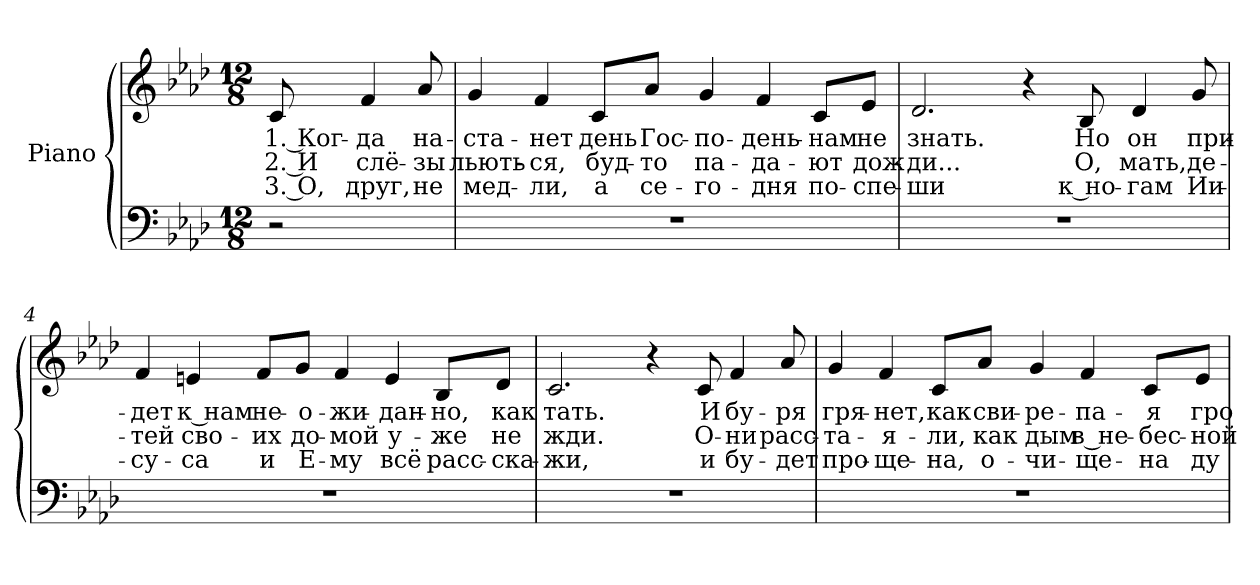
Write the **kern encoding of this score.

**kern	**kern	**text	**text	**text
*part1	*part1	*part1	*part1	*part1
*staff2	*staff1	*staff1	*staff1	*staff1
*I"Piano	*	*	*	*
!!LO:PB:g=z
*clefF4	*clefG2	*	*	*
*k[b-e-a-d-]	*k[b-e-a-d-]	*	*	*
*A-:	*A-:	*	*	*
*M12/8	*M12/8	*	*	*
*MM100	*MM100	*	*	*
=1	=1	=1	=1	=1
!	!	!LO:LY:b:color=#000000	!LO:LY:b:color=#000000	!LO:LY:b:color=#000000
2r	8ci/	1. Ког-	2. И	3. О,
!	!	!LO:LY:b:color=#000000	!LO:LY:b:color=#000000	!LO:LY:b:color=#000000
.	4fi/	-да	слё-	друг,
!	!	!LO:LY:b:color=#000000	!LO:LY:b:color=#000000	!LO:LY:b:color=#000000
.	8a-i/	на-	-зы	не
=2	=2	=2	=2	=2
!LO:N:vis=1	!	!	!	!
!	!	!LO:LY:b:color=#000000	!LO:LY:b:color=#000000	!LO:LY:b:color=#000000
1.r	4gi/	-ста-	льють-	мед-
!	!	!LO:LY:b:color=#000000	!LO:LY:b:color=#000000	!LO:LY:b:color=#000000
.	4fi/	-нет	-ся,	-ли,
!	!	!LO:LY:b:color=#000000	!LO:LY:b:color=#000000	!LO:LY:b:color=#000000
.	8ci/L	день	буд-	а
!	!	!LO:LY:b:color=#000000	!LO:LY:b:color=#000000	!LO:LY:b:color=#000000
.	8a-i/J	Гос-	-то	се-
!	!	!LO:LY:b:color=#000000	!LO:LY:b:color=#000000	!LO:LY:b:color=#000000
.	4gi/	-по-	па-	-го-
!	!	!LO:LY:b:color=#000000	!LO:LY:b:color=#000000	!LO:LY:b:color=#000000
.	4fi/	-день-	-да-	-дня
!	!	!LO:LY:b:color=#000000	!LO:LY:b:color=#000000	!LO:LY:b:color=#000000
.	8ci/L	-нам	-ют	по-
!	!	!LO:LY:b:color=#000000	!LO:LY:b:color=#000000	!LO:LY:b:color=#000000
.	8e-i/J	не	дож-	-спе-
=3	=3	=3	=3	=3
!LO:N:vis=1	!	!	!	!
!	!	!LO:LY:b:color=#000000	!LO:LY:b:color=#000000	!LO:LY:b:color=#000000
1.r	2.d-i/	знать.	-ди...	-ши
.	4r	.	.	.
!	!	!LO:LY:b:color=#000000	!LO:LY:b:color=#000000	!LO:LY:b:color=#000000
.	8B-i/	Но	О,	к но-
!	!	!LO:LY:b:color=#000000	!LO:LY:b:color=#000000	!LO:LY:b:color=#000000
.	4d-i/	он	мать,	-гам
!	!	!LO:LY:b:color=#000000	!LO:LY:b:color=#000000	!LO:LY:b:color=#000000
.	8gi/	при-	де-	Ии-
!!LO:LB:g=z
=4	=4	=4	=4	=4
!LO:N:vis=1	!	!	!	!
!	!	!LO:LY:b:color=#000000	!LO:LY:b:color=#000000	!LO:LY:b:color=#000000
1.r	4fi/	-дет	-тей	-су-
!	!	!LO:LY:b:color=#000000	!LO:LY:b:color=#000000	!LO:LY:b:color=#000000
.	4eni/	к нам	сво-	-са
!	!	!LO:LY:b:color=#000000	!LO:LY:b:color=#000000	!LO:LY:b:color=#000000
.	8fi/L	не-	-их	и
!	!	!LO:LY:b:color=#000000	!LO:LY:b:color=#000000	!LO:LY:b:color=#000000
.	8gi/J	-о-	до-	Е-
!	!	!LO:LY:b:color=#000000	!LO:LY:b:color=#000000	!LO:LY:b:color=#000000
.	4fi/	-жи-	-мой	-му
!	!	!LO:LY:b:color=#000000	!LO:LY:b:color=#000000	!LO:LY:b:color=#000000
.	4ei/	-дан-	у-	всё
!	!	!LO:LY:b:color=#000000	!LO:LY:b:color=#000000	!LO:LY:b:color=#000000
.	8B-i/L	-но,	-же	расс-
!	!	!LO:LY:b:color=#000000	!LO:LY:b:color=#000000	!LO:LY:b:color=#000000
.	8d-i/J	как	не	-ска-
=5	=5	=5	=5	=5
!LO:N:vis=1	!	!	!	!
!	!	!LO:LY:b:color=#000000	!LO:LY:b:color=#000000	!LO:LY:b:color=#000000
1.r	2.ci/	тать.	жди.	-жи,
.	4r	.	.	.
!	!	!LO:LY:b:color=#000000	!LO:LY:b:color=#000000	!LO:LY:b:color=#000000
.	8ci/	И	О-	и
!	!	!LO:LY:b:color=#000000	!LO:LY:b:color=#000000	!LO:LY:b:color=#000000
.	4fi/	бу-	-ни	бу-
!	!	!LO:LY:b:color=#000000	!LO:LY:b:color=#000000	!LO:LY:b:color=#000000
.	8a-i/	-ря	расс-	-дет
=6	=6	=6	=6	=6
!LO:N:vis=1	!	!	!	!
!	!	!LO:LY:b:color=#000000	!LO:LY:b:color=#000000	!LO:LY:b:color=#000000
1.r	4gi/	гря-	-та-	про-
!	!	!LO:LY:b:color=#000000	!LO:LY:b:color=#000000	!LO:LY:b:color=#000000
.	4fi/	-нет,	-я-	-ще-
!	!	!LO:LY:b:color=#000000	!LO:LY:b:color=#000000	!LO:LY:b:color=#000000
.	8ci/L	как	-ли,	-на,
!	!	!LO:LY:b:color=#000000	!LO:LY:b:color=#000000	!LO:LY:b:color=#000000
.	8a-i/J	сви-	как	о-
!	!	!LO:LY:b:color=#000000	!LO:LY:b:color=#000000	!LO:LY:b:color=#000000
.	4gi/	-ре-	дым	-чи-
!	!	!LO:LY:b:color=#000000	!LO:LY:b:color=#000000	!LO:LY:b:color=#000000
.	4fi/	-па-	в не-	-ще-
!	!	!LO:LY:b:color=#000000	!LO:LY:b:color=#000000	!LO:LY:b:color=#000000
.	8ci/L	-я	-бес-	-на
!	!	!LO:LY:b:color=#000000	!LO:LY:b:color=#000000	!LO:LY:b:color=#000000
.	8e-i/J	гро-	-ной	ду-
=	=	=	=	=
*-	*-	*-	*-	*-
